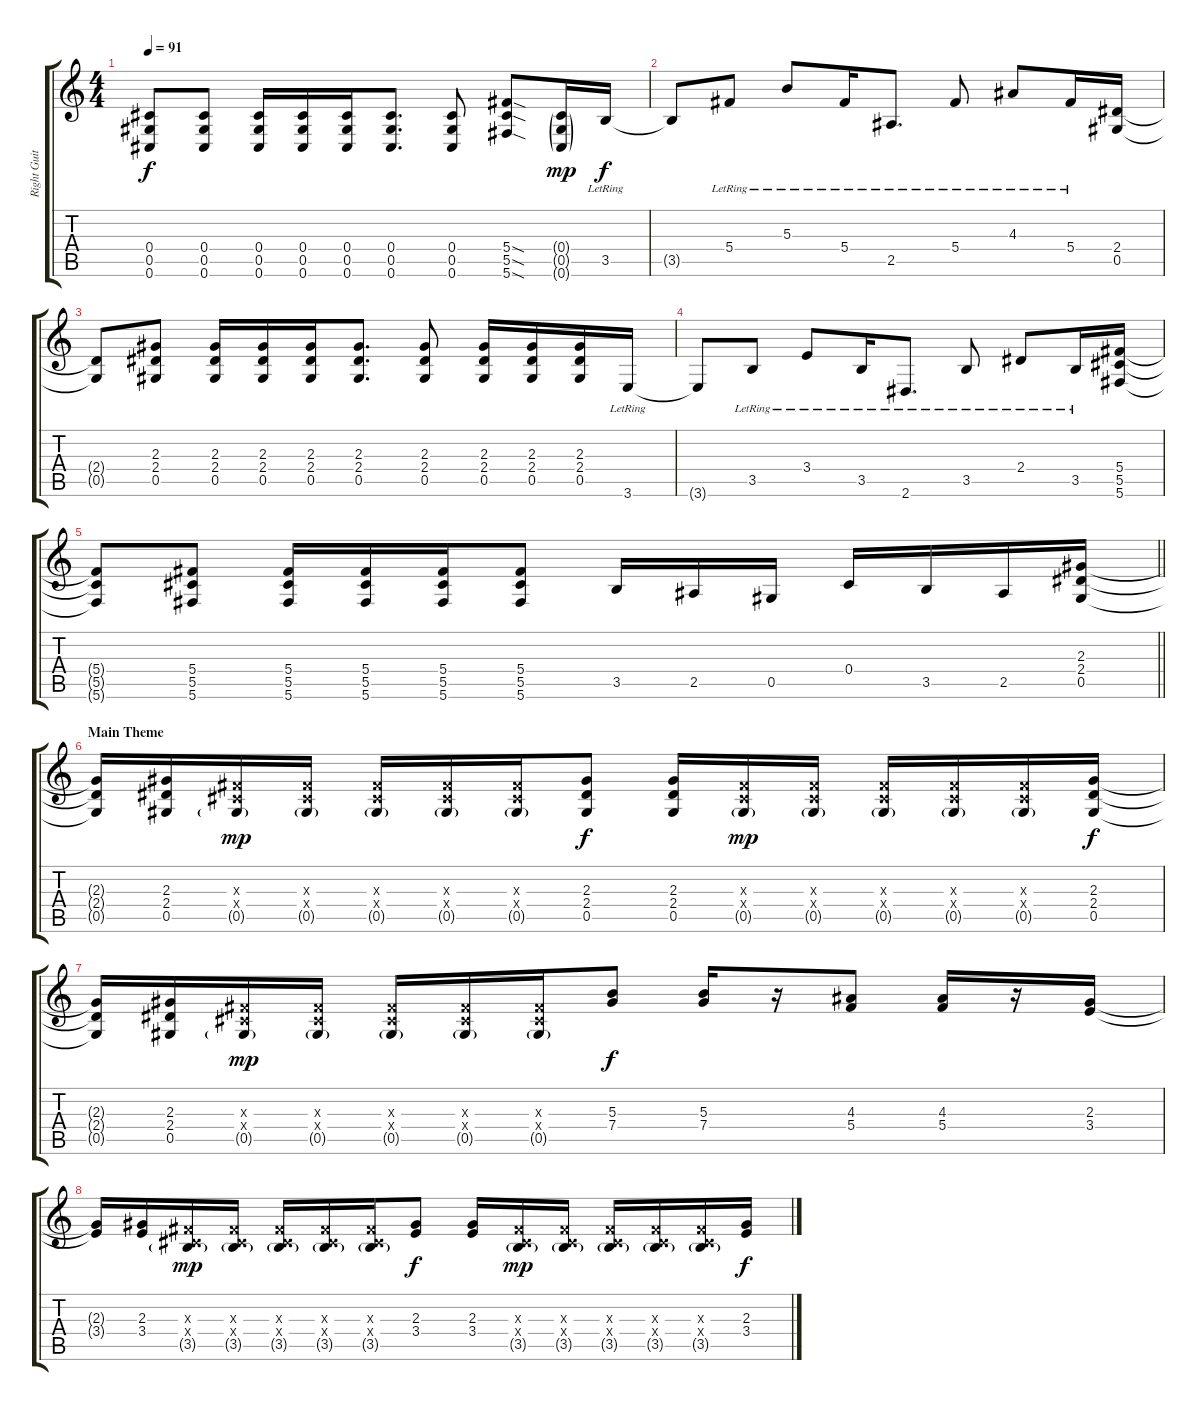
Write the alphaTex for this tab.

\track ("Right Guitar" "Right Guit") {instrument overdrivenguitar}
\staff {score tabs}
\tuning (Eb4 Bb3 Gb3 Db3 Ab2 Db2) {hide}
\ts (4 4)
\tempo 91
\clef g2
\ks c
(0.4{t} 0.5{t} 0.6{t}).8{dy f} (0.4 0.5 0.6).8 (0.4 0.5 0.6).16 (0.4 0.5 0.6).16 (0.4 0.5 0.6).16 (0.4 0.5 0.6).8{d} (0.4 0.5 0.6).8 (5.4{sod} 5.5{sod} 5.6{sod}).8 (0.4{g} 0.5{g} 0.6{g}).16{dy mp} 3.5{lr}.16{dy f} |
3.5{t}.8 5.4{lr}.8 5.3{lr}.8 5.4{lr}.16 2.5{lr}.8{d} 5.4{lr}.8 4.3{lr}.8 5.4{lr}.16 (2.4 0.5).16 |
(2.4{t} 0.5{t}).8 (2.3 2.4 0.5).8 (2.3 2.4 0.5).16 (2.3 2.4 0.5).16 (2.3 2.4 0.5).16 (2.3 2.4 0.5).8{d} (2.3 2.4 0.5).8 (2.3 2.4 0.5).16 (2.3 2.4 0.5).16 (2.3 2.4 0.5).16 3.6{lr}.16 |
3.6{t}.8 3.5{lr}.8 3.4{lr}.8 3.5{lr}.16 2.6{lr}.8{d} 3.5{lr}.8 2.4{lr}.8 3.5{lr}.16 (5.4 5.5 5.6).16 |
\barLineRight lightlight
(5.4{t} 5.5{t} 5.6{t}).8 (5.4 5.5 5.6).8 (5.4 5.5 5.6).16 (5.4 5.5 5.6).16 (5.4 5.5 5.6).16 (5.4 5.5 5.6).8 3.5.16 2.5.16 0.5.16 0.4.16 3.5.16 2.5.16 (2.3 2.4 0.5).16 |
\section ("" "Main Theme")
(2.3{t} 2.4{t} 0.5{t}).16 (2.3 2.4 0.5).16 (0.3{x} 0.4{x} 0.5{g}).16{dy mp} (0.3{x} 0.4{x} 0.5{g}).16 (0.3{x} 0.4{x} 0.5{g}).16 (0.3{x} 0.4{x} 0.5{g}).16 (0.3{x} 0.4{x} 0.5{g}).16 (2.3 2.4 0.5).8{dy f} (2.3 2.4 0.5).16 (0.3{x} 0.4{x} 0.5{g}).16{dy mp} (0.3{x} 0.4{x} 0.5{g}).16 (0.3{x} 0.4{x} 0.5{g}).16 (0.3{x} 0.4{x} 0.5{g}).16 (0.3{x} 0.4{x} 0.5{g}).16 (2.3 2.4 0.5).16{dy f} |
(2.3{t} 2.4{t} 0.5{t}).16 (2.3 2.4 0.5).16 (0.3{x} 0.4{x} 0.5{g}).16{dy mp} (0.3{x} 0.4{x} 0.5{g}).16 (0.3{x} 0.4{x} 0.5{g}).16 (0.3{x} 0.4{x} 0.5{g}).16 (0.3{x} 0.4{x} 0.5{g}).16 (5.3 7.4).8{dy f} (5.3 7.4).16 r.16 (4.3 5.4).8 (4.3 5.4).16 r.16 (2.3 3.4).16 |
(2.3{t} 3.4{t}).16 (2.3 3.4).16 (0.3{x} 0.4{x} 3.5{g}).16{dy mp} (0.3{x} 0.4{x} 3.5{g}).16 (0.3{x} 0.4{x} 3.5{g}).16 (0.3{x} 0.4{x} 3.5{g}).16 (0.3{x} 0.4{x} 3.5{g}).16 (2.3 3.4).8{dy f} (2.3 3.4).16 (0.3{x} 0.4{x} 3.5{g}).16{dy mp} (0.3{x} 0.4{x} 3.5{g}).16 (0.3{x} 0.4{x} 3.5{g}).16 (0.3{x} 0.4{x} 3.5{g}).16 (0.3{x} 0.4{x} 3.5{g}).16 (2.3 3.4).16{dy f}
